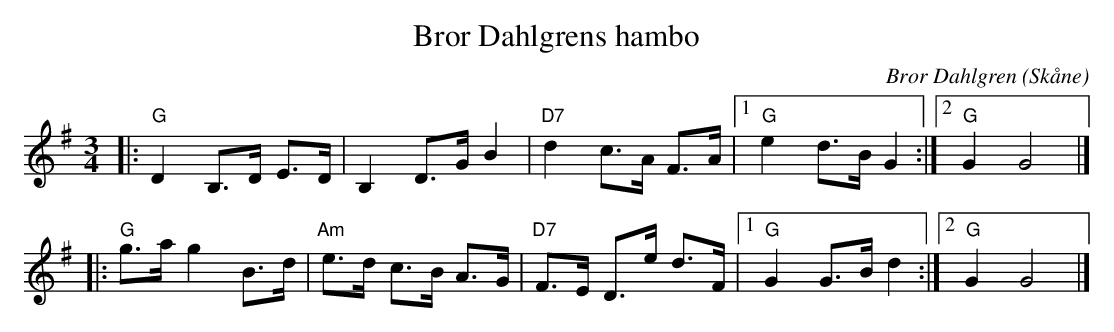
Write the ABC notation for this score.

X:1
T:Bror Dahlgrens hambo
C:Bror Dahlgren
O:Skåne
M:3/4
L:1/8
K:G
|: "G"D2 B,>D E>D | B,2 D>G B2  | "D7"d2 c>A F>A  |[1 "G"e2 d>B G2 :|[2 "G"G2 G4 |]
|: "G"g>a g2 B>d   | "Am"e>d c>B A>G | "D7"F>E D>e d>F |[1 "G"G2 G>B d2 :|[2 "G"G2 G4 |]
